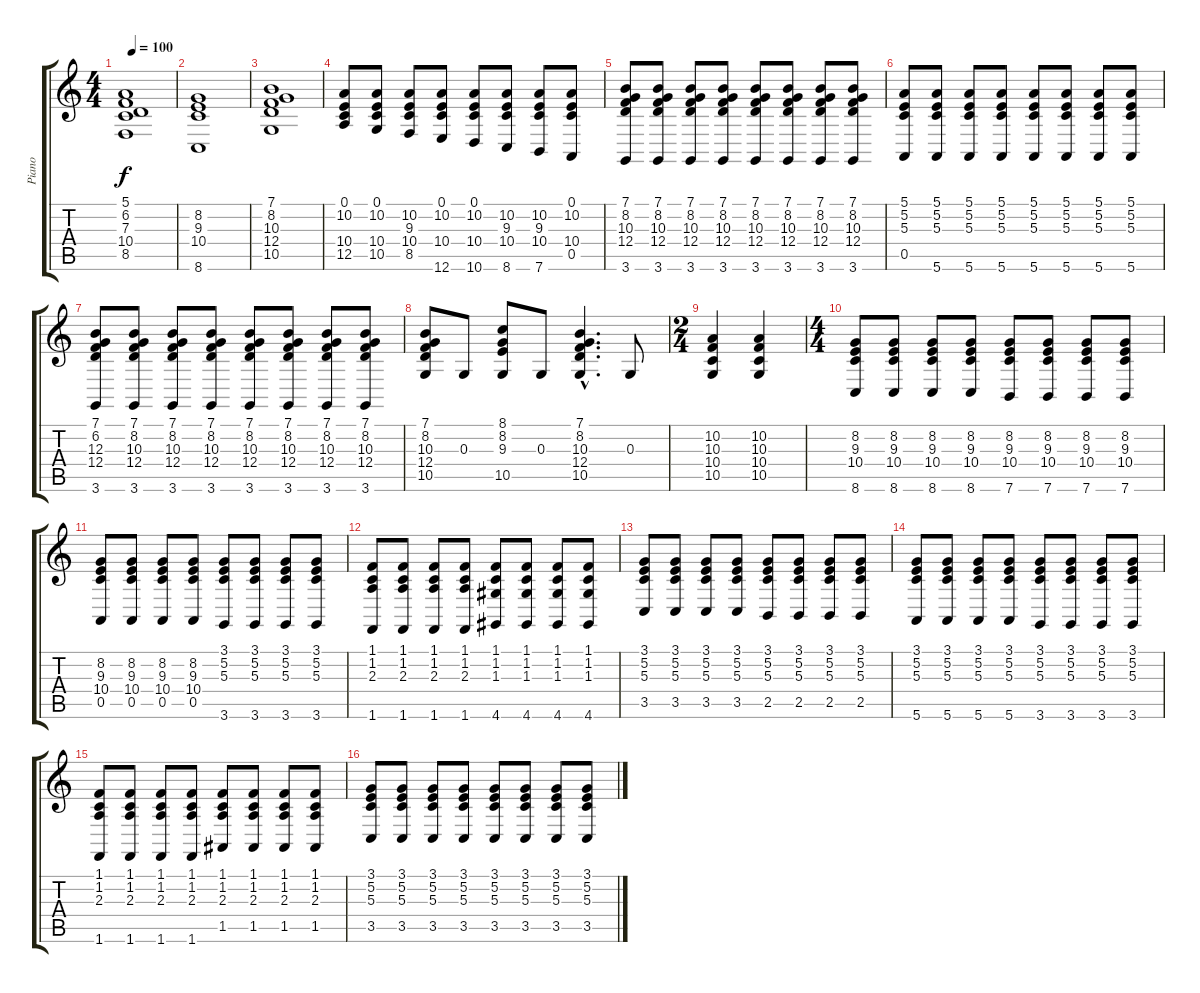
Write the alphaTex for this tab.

\track ("Piano" "Piano") {instrument brightacousticpiano}
\staff {score tabs}
\tuning (E4 B3 G3 D3 A2 E2) {hide}
\ts (4 4)
\tempo 100
\clef g2
\ks c
(5.1 6.2 7.3 10.4 8.5).1{dy f} |
(8.2 9.3 10.4 8.6).1 |
(7.1 8.2 10.3 12.4 10.5).1 |
(0.1 10.2 10.4 12.5).8 (0.1 10.2 10.4 10.5).8 (10.2 9.3 10.4 8.5).8 (0.1 10.2 10.4 12.6).8 (0.1 10.2 10.4 10.6).8 (10.2 9.3 10.4 8.6).8 (10.2 9.3 10.4 7.6).8 (0.1 10.2 10.4 0.5).8 |
(7.1 8.2 10.3 12.4 3.6).8 (7.1 8.2 10.3 12.4 3.6).8 (7.1 8.2 10.3 12.4 3.6).8 (7.1 8.2 10.3 12.4 3.6).8 (7.1 8.2 10.3 12.4 3.6).8 (7.1 8.2 10.3 12.4 3.6).8 (7.1 8.2 10.3 12.4 3.6).8 (7.1 8.2 10.3 12.4 3.6).8 |
(5.1 5.2 5.3 0.5).8 (5.1 5.2 5.3 5.6).8 (5.1 5.2 5.3 5.6).8 (5.1 5.2 5.3 5.6).8 (5.1 5.2 5.3 5.6).8 (5.1 5.2 5.3 5.6).8 (5.1 5.2 5.3 5.6).8 (5.1 5.2 5.3 5.6).8 |
(7.1 6.2 12.3 12.4 3.6).8 (7.1 8.2 10.3 12.4 3.6).8 (7.1 8.2 10.3 12.4 3.6).8 (7.1 8.2 10.3 12.4 3.6).8 (7.1 8.2 10.3 12.4 3.6).8 (7.1 8.2 10.3 12.4 3.6).8 (7.1 8.2 10.3 12.4 3.6).8 (7.1 8.2 10.3 12.4 3.6).8 |
(7.1 8.2 10.3 12.4 10.5).8 0.3.8 (8.1 8.2 9.3 10.5).8 0.3.8 (7.1 8.2 10.3 12.4 10.5{hac}).4{d} 0.3.8 |
\ts (2 4)
(10.2 10.3 10.4 10.5).4 (10.2 10.3 10.4 10.5).4 |
\ts (4 4)
(8.2 9.3 10.4 8.6).8 (8.2 9.3 10.4 8.6).8 (8.2 9.3 10.4 8.6).8 (8.2 9.3 10.4 8.6).8 (8.2 9.3 10.4 7.6).8 (8.2 9.3 10.4 7.6).8 (8.2 9.3 10.4 7.6).8 (8.2 9.3 10.4 7.6).8 |
(8.2 9.3 10.4 0.5).8 (8.2 9.3 10.4 0.5).8 (8.2 9.3 10.4 0.5).8 (8.2 9.3 10.4 0.5).8 (3.1 5.2 5.3 3.6).8 (3.1 5.2 5.3 3.6).8 (3.1 5.2 5.3 3.6).8 (3.1 5.2 5.3 3.6).8 |
(1.1 1.2 2.3 1.6).8 (1.1 1.2 2.3 1.6).8 (1.1 1.2 2.3 1.6).8 (1.1 1.2 2.3 1.6).8 (1.1 1.2 1.3 4.6).8 (1.1 1.2 1.3 4.6).8 (1.1 1.2 1.3 4.6).8 (1.1 1.2 1.3 4.6).8 |
(3.1 5.2 5.3 3.5).8 (3.1 5.2 5.3 3.5).8 (3.1 5.2 5.3 3.5).8 (3.1 5.2 5.3 3.5).8 (3.1 5.2 5.3 2.5).8 (3.1 5.2 5.3 2.5).8 (3.1 5.2 5.3 2.5).8 (3.1 5.2 5.3 2.5).8 |
(3.1 5.2 5.3 5.6).8 (3.1 5.2 5.3 5.6).8 (3.1 5.2 5.3 5.6).8 (3.1 5.2 5.3 5.6).8 (3.1 5.2 5.3 3.6).8 (3.1 5.2 5.3 3.6).8 (3.1 5.2 5.3 3.6).8 (3.1 5.2 5.3 3.6).8 |
(1.1 1.2 2.3 1.6).8 (1.1 1.2 2.3 1.6).8 (1.1 1.2 2.3 1.6).8 (1.1 1.2 2.3 1.6).8 (1.1 1.2 2.3 1.5).8 (1.1 1.2 2.3 1.5).8 (1.1 1.2 2.3 1.5).8 (1.1 1.2 2.3 1.5).8 |
(3.1 5.2 5.3 3.5).8 (3.1 5.2 5.3 3.5).8 (3.1 5.2 5.3 3.5).8 (3.1 5.2 5.3 3.5).8 (3.1 5.2 5.3 3.5).8 (3.1 5.2 5.3 3.5).8 (3.1 5.2 5.3 3.5).8 (3.1 5.2 5.3 3.5).8
